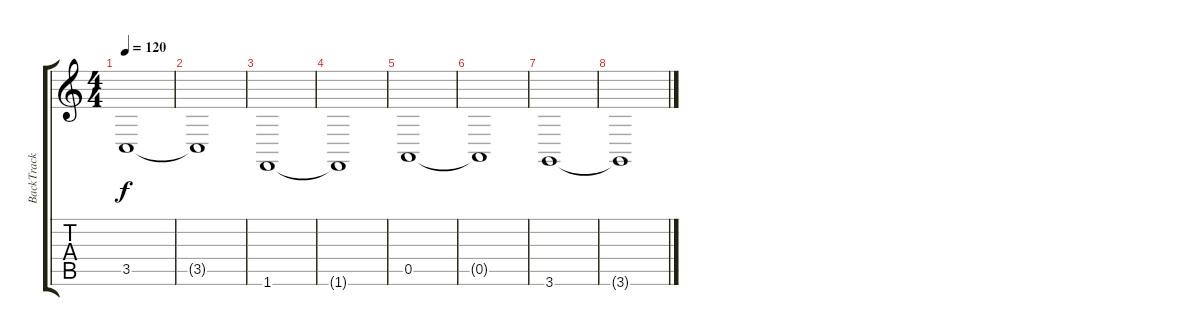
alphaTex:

\track ("BackTrack" "BackTrack") {instrument pad6metallic}
\staff {score tabs}
\tuning (E4 B3 G3 D3 A2 E2) {hide}
\ts (4 4)
\tempo 120
\clef g2
\ks c
3.5.1{dy f} |
3.5{t}.1 |
1.6.1 |
1.6{t}.1 |
0.5.1 |
0.5{t}.1 |
3.6.1 |
3.6{t}.1
